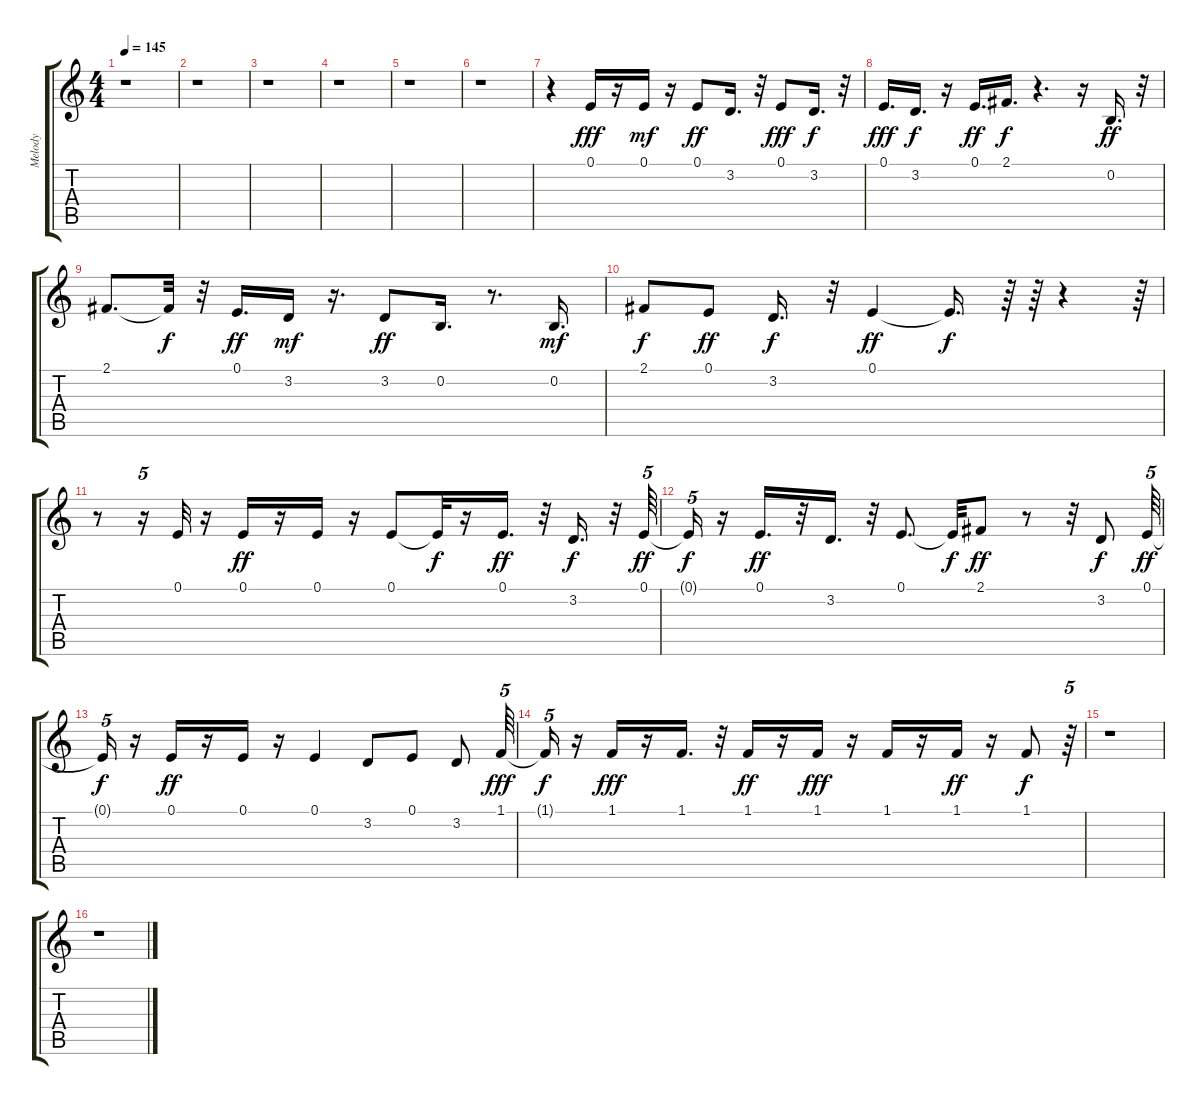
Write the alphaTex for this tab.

\track ("Melody" "Melody") {instrument baritonesax}
\staff {score tabs}
\tuning (E4 B3 G3 D3 A2 E2) {hide}
\ts (4 4)
\tempo 145
\clef g2
\ks c
r.1{dy fff} |
r.1 |
r.1 |
r.1 |
r.1 |
r.1 |
r.4 0.1.16 r.16 0.1.16{dy mf} r.16 0.1.8{dy ff} 3.2.16{d} r.32 0.1.8{dy fff} 3.2.16{d dy f} r.32 |
0.1.16{d dy fff} 3.2.16{d dy f} r.16 0.1.16{d dy ff} 2.1.16{d dy f} r.4{d} r.16 0.2.16{d dy ff} r.32 |
2.1.8{d} 2.1{t}.32{dy f} r.32 0.1.16{d dy ff} 3.2.16{dy mf} r.16{d} 3.2.8{dy ff} 0.2.16{d} r.8{d} 0.2.16{d dy mf} |
2.1.8{dy f} 0.1.8{dy ff} 3.2.16{d dy f} r.32 0.1.4{dy ff} 0.1{t}.16{d dy f} r.64 r.64 r.4 r.64{tu (5 4)} |
r.8 r.16{tu (5 4)} 0.1.32 r.16 0.1.16{dy ff} r.16 0.1.16 r.16 0.1.8 0.1{t}.32{dy f} r.16 0.1.16{d dy ff} r.32 3.2.16{d dy f} r.32 0.1.64{tu (5 4) dy ff} |
0.1{t}.16{tu (5 4) dy f} r.16 0.1.16{d dy ff} r.32 3.2.16{d} r.32 0.1.8{d} 0.1{t}.32{dy f} 2.1.8{dy ff} r.8 r.32 3.2.8{dy f} 0.1.64{tu (5 4) dy ff} |
0.1{t}.16{tu (5 4) dy f} r.16 0.1.16{dy ff} r.16 0.1.16 r.16 0.1.4 3.2.8 0.1.8 3.2.8 1.1.64{tu (5 4) dy fff} |
1.1{t}.16{tu (5 4) dy f} r.16 1.1.16{dy fff} r.16 1.1.16{d} r.32 1.1.16{dy ff} r.16 1.1.16{dy fff} r.16 1.1.16 r.16 1.1.16{dy ff} r.16 1.1.8{dy f} r.64{tu (5 4)} |
r.1 |
r.1
